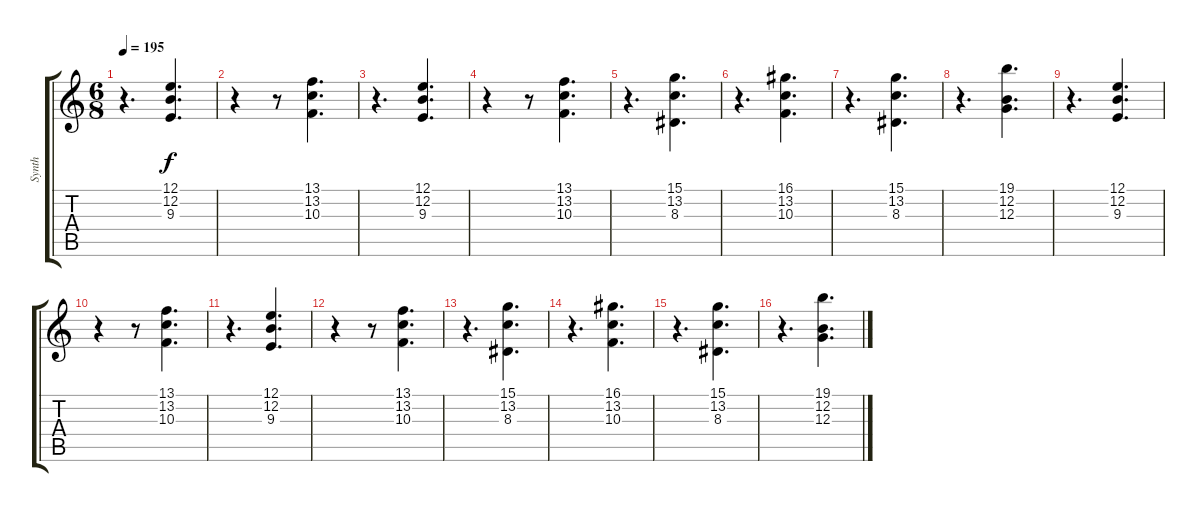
\track ("Synth" "Synth") {instrument stringensemble2}
\staff {score tabs}
\tuning (E4 B3 G3 D3 A2 E2) {hide}
\ts (6 8)
\tempo 195
\clef g2
\ks c
r.4{d dy f volume 10} (12.1 12.2 9.3).4{d} |
r.4 r.8 (13.1 13.2 10.3).4{d} |
r.4{d} (12.1 12.2 9.3).4{d} |
r.4 r.8 (13.1 13.2 10.3).4{d} |
r.4{d} (15.1 13.2 8.3).4{d} |
r.4{d} (16.1 13.2 10.3).4{d} |
r.4{d} (15.1 13.2 8.3).4{d} |
r.4{d} (19.1 12.2 12.3).4{d} |
r.4{d volume 10} (12.1 12.2 9.3).4{d} |
r.4 r.8 (13.1 13.2 10.3).4{d} |
r.4{d} (12.1 12.2 9.3).4{d} |
r.4 r.8 (13.1 13.2 10.3).4{d} |
r.4{d} (15.1 13.2 8.3).4{d} |
r.4{d} (16.1 13.2 10.3).4{d} |
r.4{d} (15.1 13.2 8.3).4{d} |
r.4{d} (19.1 12.2 12.3).4{d}
